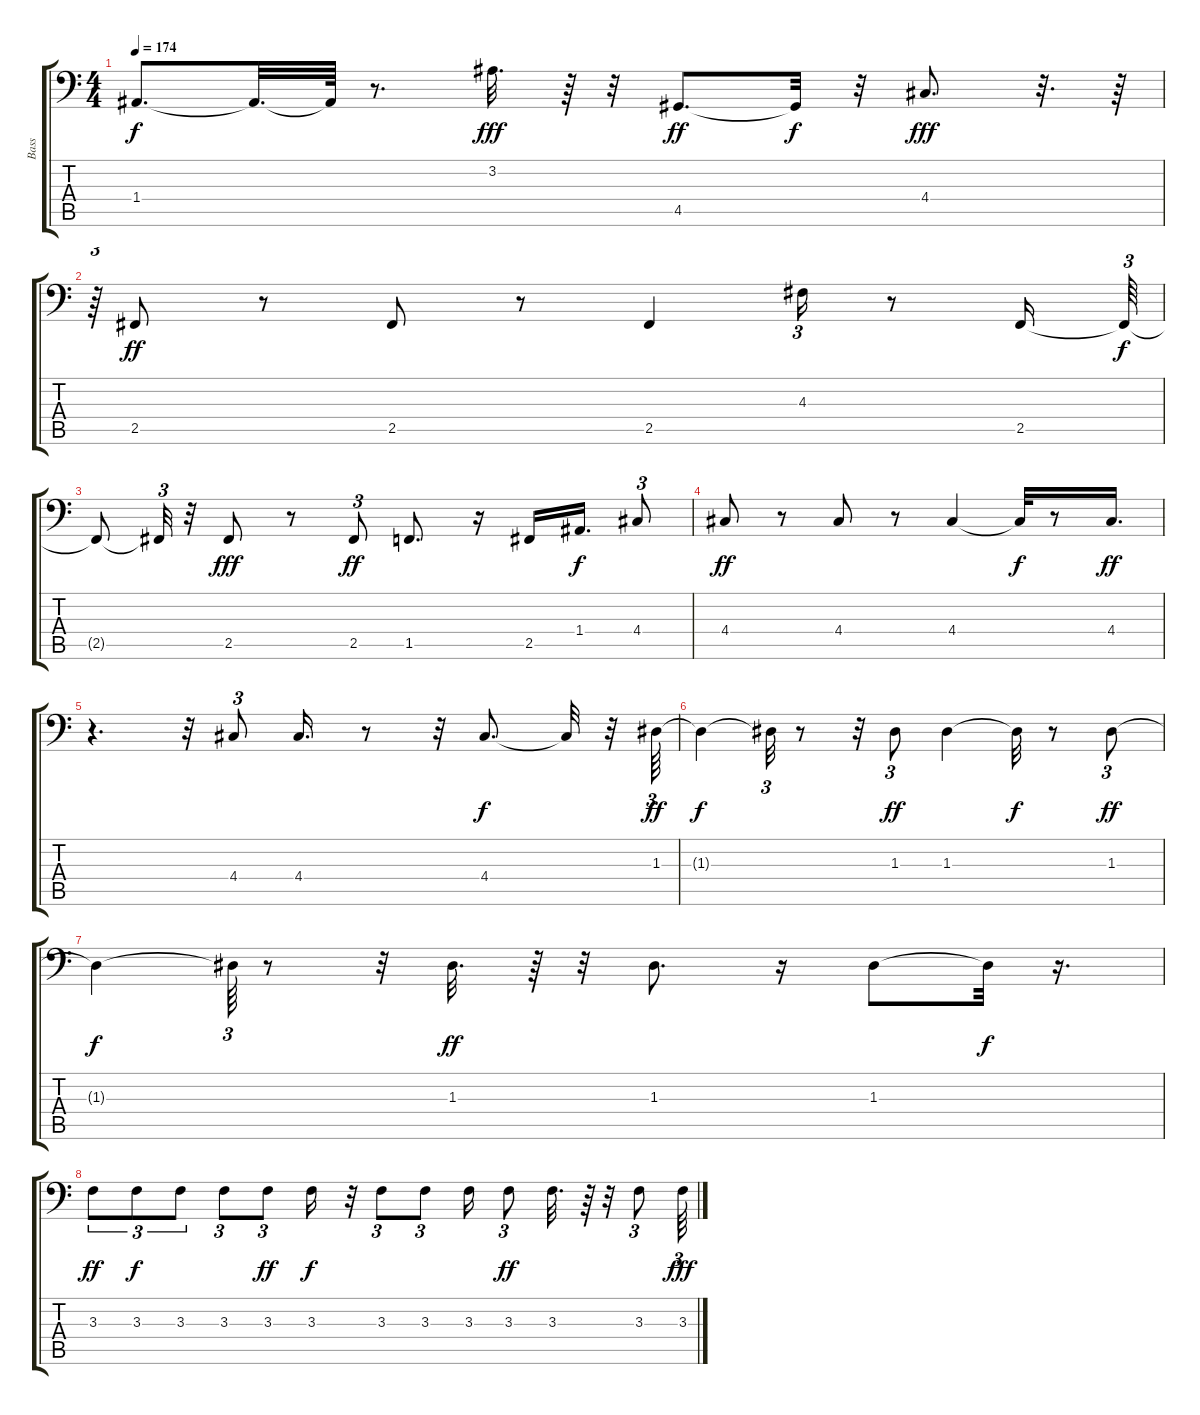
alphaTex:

\track ("Bass" "Bass") {instrument slapbass2}
\staff {score tabs}
\tuning (C3 G2 D2 A1 E1 B0) {hide}
\ts (4 4)
\tempo 174
\clef f4
\ks c
1.4{t}.8{d dy f} 1.4{t}.32{d} 1.4{t}.64 r.8{d} 3.2.32{d dy fff} r.64 r.32 4.5.8{d dy ff} 4.5{t}.32{dy f} r.32 4.4.8{d dy fff} r.32{d} r.64 |
r.64{tu (3 2)} 2.5.8{dy ff} r.8 2.5.8 r.8 2.5.4 4.3.16{tu (3 2)} r.8 2.5.16 2.5{t}.64{tu (3 2) dy f} |
2.5{t}.8 2.5{t}.32{tu (3 2)} r.32 2.5.8{dy fff} r.8 2.5.8{tu (3 2) dy ff} 1.5.8{d} r.16 2.5.16 1.4.16{d dy f} 4.4.8{tu (3 2)} |
4.4.8{dy ff} r.8 4.4.8 r.8 4.4.4 4.4{t}.32{dy f} r.8 4.4.16{d dy ff} |
r.4{d} r.32 4.4.8{tu (3 2)} 4.4.16{d} r.8 r.32 4.4.8{d dy f} 4.4{t}.32 r.32 1.3.64{tu (3 2) dy ff} |
1.3{t}.4{dy f} 1.3{t}.32{tu (3 2)} r.8 r.32 1.3.8{tu (3 2) dy ff} 1.3.4 1.3{t}.32{dy f} r.8 1.3.8{tu (3 2) dy ff} |
1.3{t}.4{dy f} 1.3{t}.64{tu (3 2)} r.8 r.32 1.3.32{d dy ff} r.64 r.32 1.3.8{d} r.16 1.3.8 1.3{t}.32{dy f} r.16{d} |
3.3.8{tu (3 2) dy ff} 3.3.8{tu (3 2) dy f} 3.3.8{tu (3 2)} 3.3.8{tu (3 2)} 3.3.8{tu (3 2) dy ff} 3.3.16{dy f} r.32 3.3.8{tu (3 2)} 3.3.8{tu (3 2)} 3.3.16 3.3.8{tu (3 2) dy ff} 3.3.32{d} r.64 r.32 3.3.8{tu (3 2)} 3.3.64{tu (3 2) dy fff}
